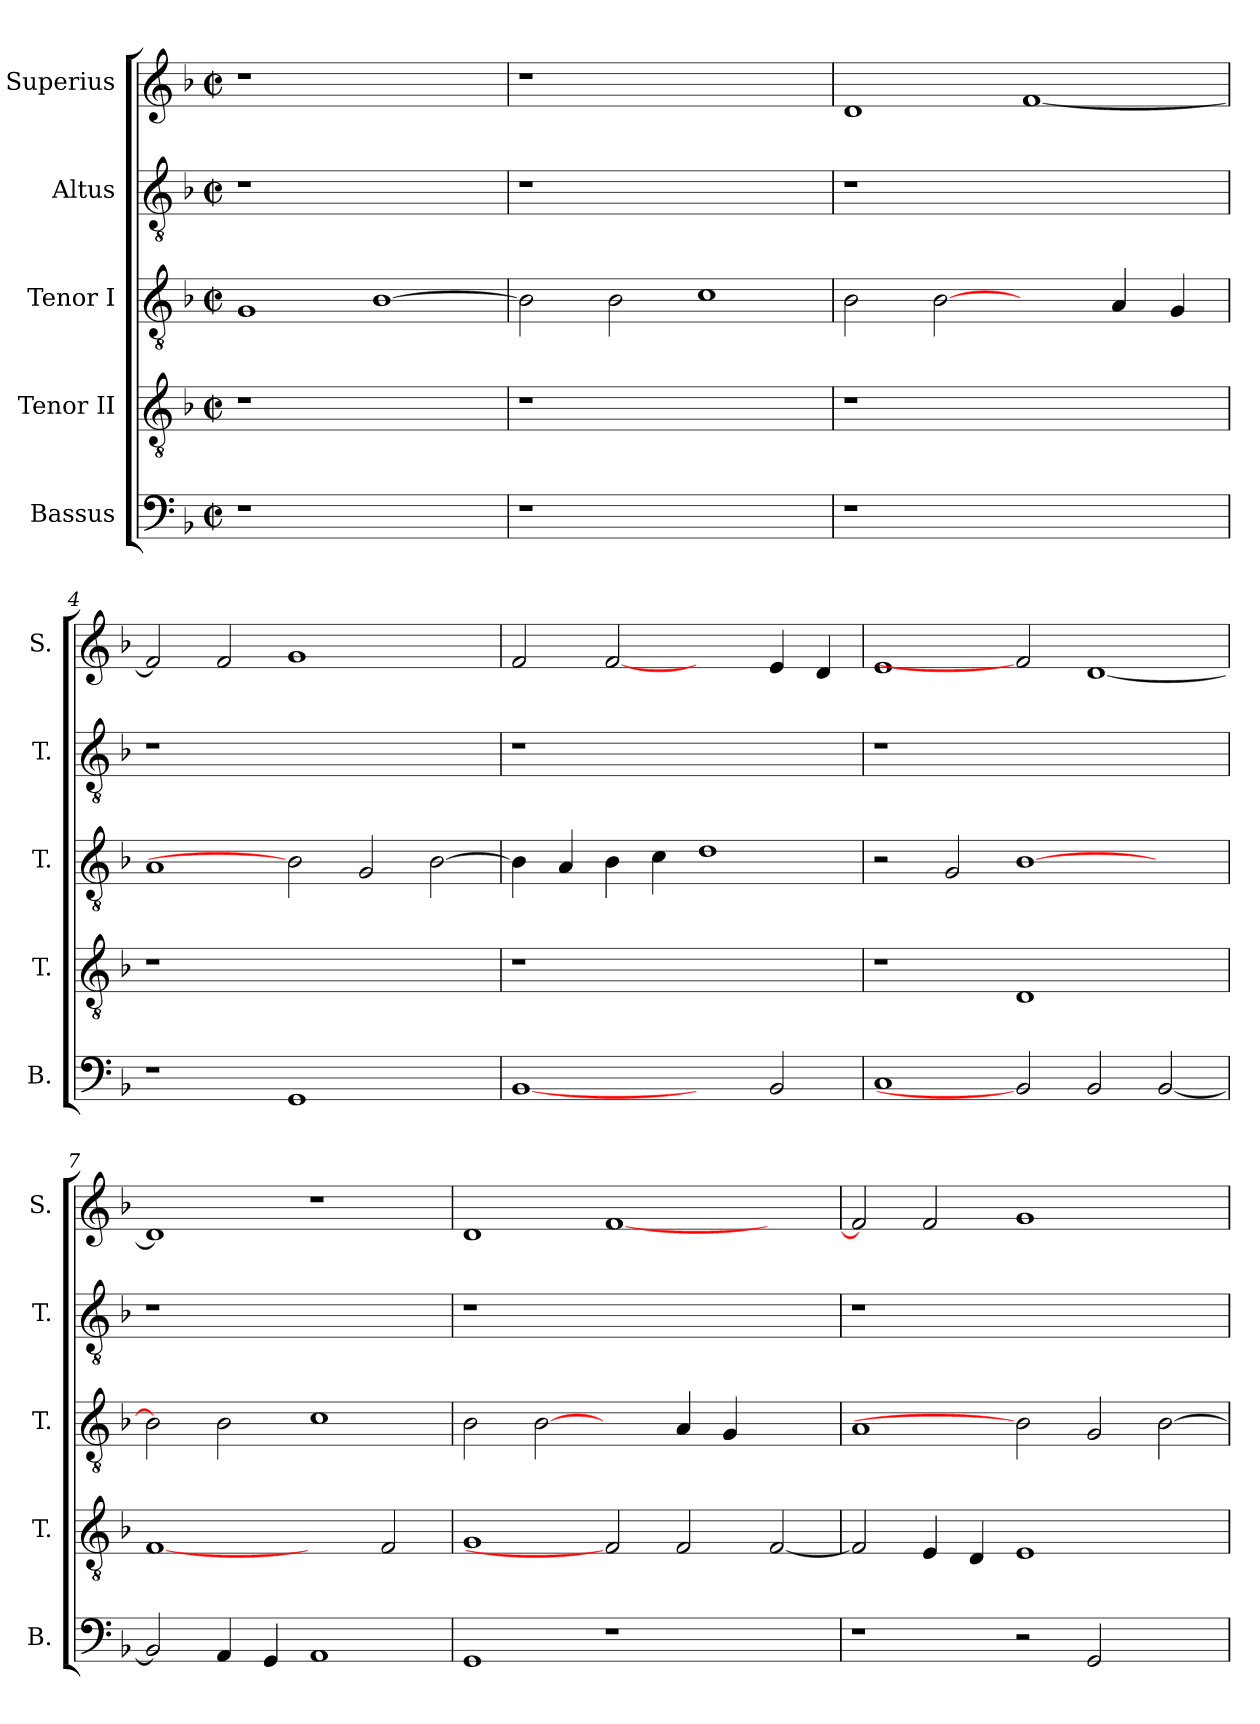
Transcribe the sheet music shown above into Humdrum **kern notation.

**kern	**kern	**kern	**kern	**kern
*part5	*part4	*part3	*part2	*part1
*staff5	*staff4	*staff3	*staff2	*staff1
*I"Bassus	*I"Tenor II	*I"Tenor I	*I"Altus	*I"Superius
*I'B.	*I'T.	*I'T.	*I'T.	*I'S.
!!LO:PB:g=z
*clefF4	*clefGv2	*clefGv2	*clefGv2	*clefG2
*	*ITrd7c12	*ITrd7c12	*ITrd7c12	*
*k[b-]	*k[b-]	*k[b-]	*k[b-]	*k[b-]
*F:	*F:	*F:	*F:	*F:
*M2/2	*M2/2	*M2/2	*M2/2	*M2/2
*met(c|)	*met(c|)	*met(c|)	*met(c|)	*met(c|)
=1	=1	=1	=1	=1
!LO:N:vis=1	!LO:N:vis=1	!	!LO:N:vis=1	!LO:N:vis=1
1r	1r	1GGi	1r	1r
1ryy	1ryy	[>1BB-i	1ryy	1ryy
=2	=2	=2	=2	=2
!LO:N:vis=1	!LO:N:vis=1	!	!LO:N:vis=1	!LO:N:vis=1
1r	1r	2BB-i\]	1r	1r
.	.	2BB-i\	.	.
1ryy	1ryy	1Ci	1ryy	1ryy
=3	=3	=3	=3	=3
!LO:N:vis=1	!LO:N:vis=1	!	!LO:N:vis=1	!
1r	1r	2BB-i\	1r	1di
.	.	[2BB-i	.	.
1ryy	1ryy	2ryy	1ryy	[<1fi
.	.	4AAi/	.	.
.	.	4GGi/	.	.
=4	=4	=4	=4	=4
!	!LO:N:vis=1	!	!LO:N:vis=1	!
1r	1r	1AAi	1r	2fi/]
.	.	.	.	2fi/
1GGi	1.ryy	2BB-i]	1.ryy	1gi
.	.	2GGi/	.	.
2ryy	.	[>2BB-i\	.	2ryy
=5	=5	=5	=5	=5
!	!LO:N:vis=1	!	!LO:N:vis=1	!
[1BB-i	1r	4BB-i\]	1r	2fi/
.	.	4AAi/	.	.
.	.	4BB-i\	.	[2fi
.	.	4Ci\	.	.
2ryy	1ryy	1Di	1ryy	2ryy
2BB-i/	.	.	.	4ei/
.	.	.	.	4di/
!!LO:LB:g=z
=6	=6	=6	=6	=6
!	!	!	!LO:N:vis=1	!
1Ci	1r	2r	1r	1ei
.	.	2GGi/	.	.
2BB-i]	1DDi	[>1BB-i	1.ryy	2fi]
2BB-i/	.	.	.	[<1di
[<2BB-i/	2ryy	2ryy	.	.
=7	=7	=7	=7	=7
!	!	!	!LO:N:vis=1	!
2BB-i/]	[1FFi	2BB-i\]	1r	1di]
4AAi/	.	2BB-i\	.	.
4GGi/	.	.	.	.
1AAi	2ryy	1Ci	1ryy	1r
.	2FFi/	.	.	.
=8	=8	=8	=8	=8
!	!	!	!LO:N:vis=1	!
1GGi	1GGi	2BB-i\	1r	1di
.	.	[2BB-i	.	.
1r	2FFi]	2ryy	1.ryy	[<1fi
.	2FFi/	4AAi/	.	.
.	.	4GGi/	.	.
2ryy	[<2FFi/	2ryy	.	2ryy
=9	=9	=9	=9	=9
!	!	!	!LO:N:vis=1	!
1r	2FFi/]	1AAi	1r	2fi/]
.	4EEi/	.	.	2fi/
.	4DDi/	.	.	.
2r	1EEi	2BB-i]	1.ryy	1gi
2GGi/	.	2GGi/	.	.
2ryy	2ryy	[>2BB-i\	.	2ryy
=	=	=	=	=
*-	*-	*-	*-	*-
